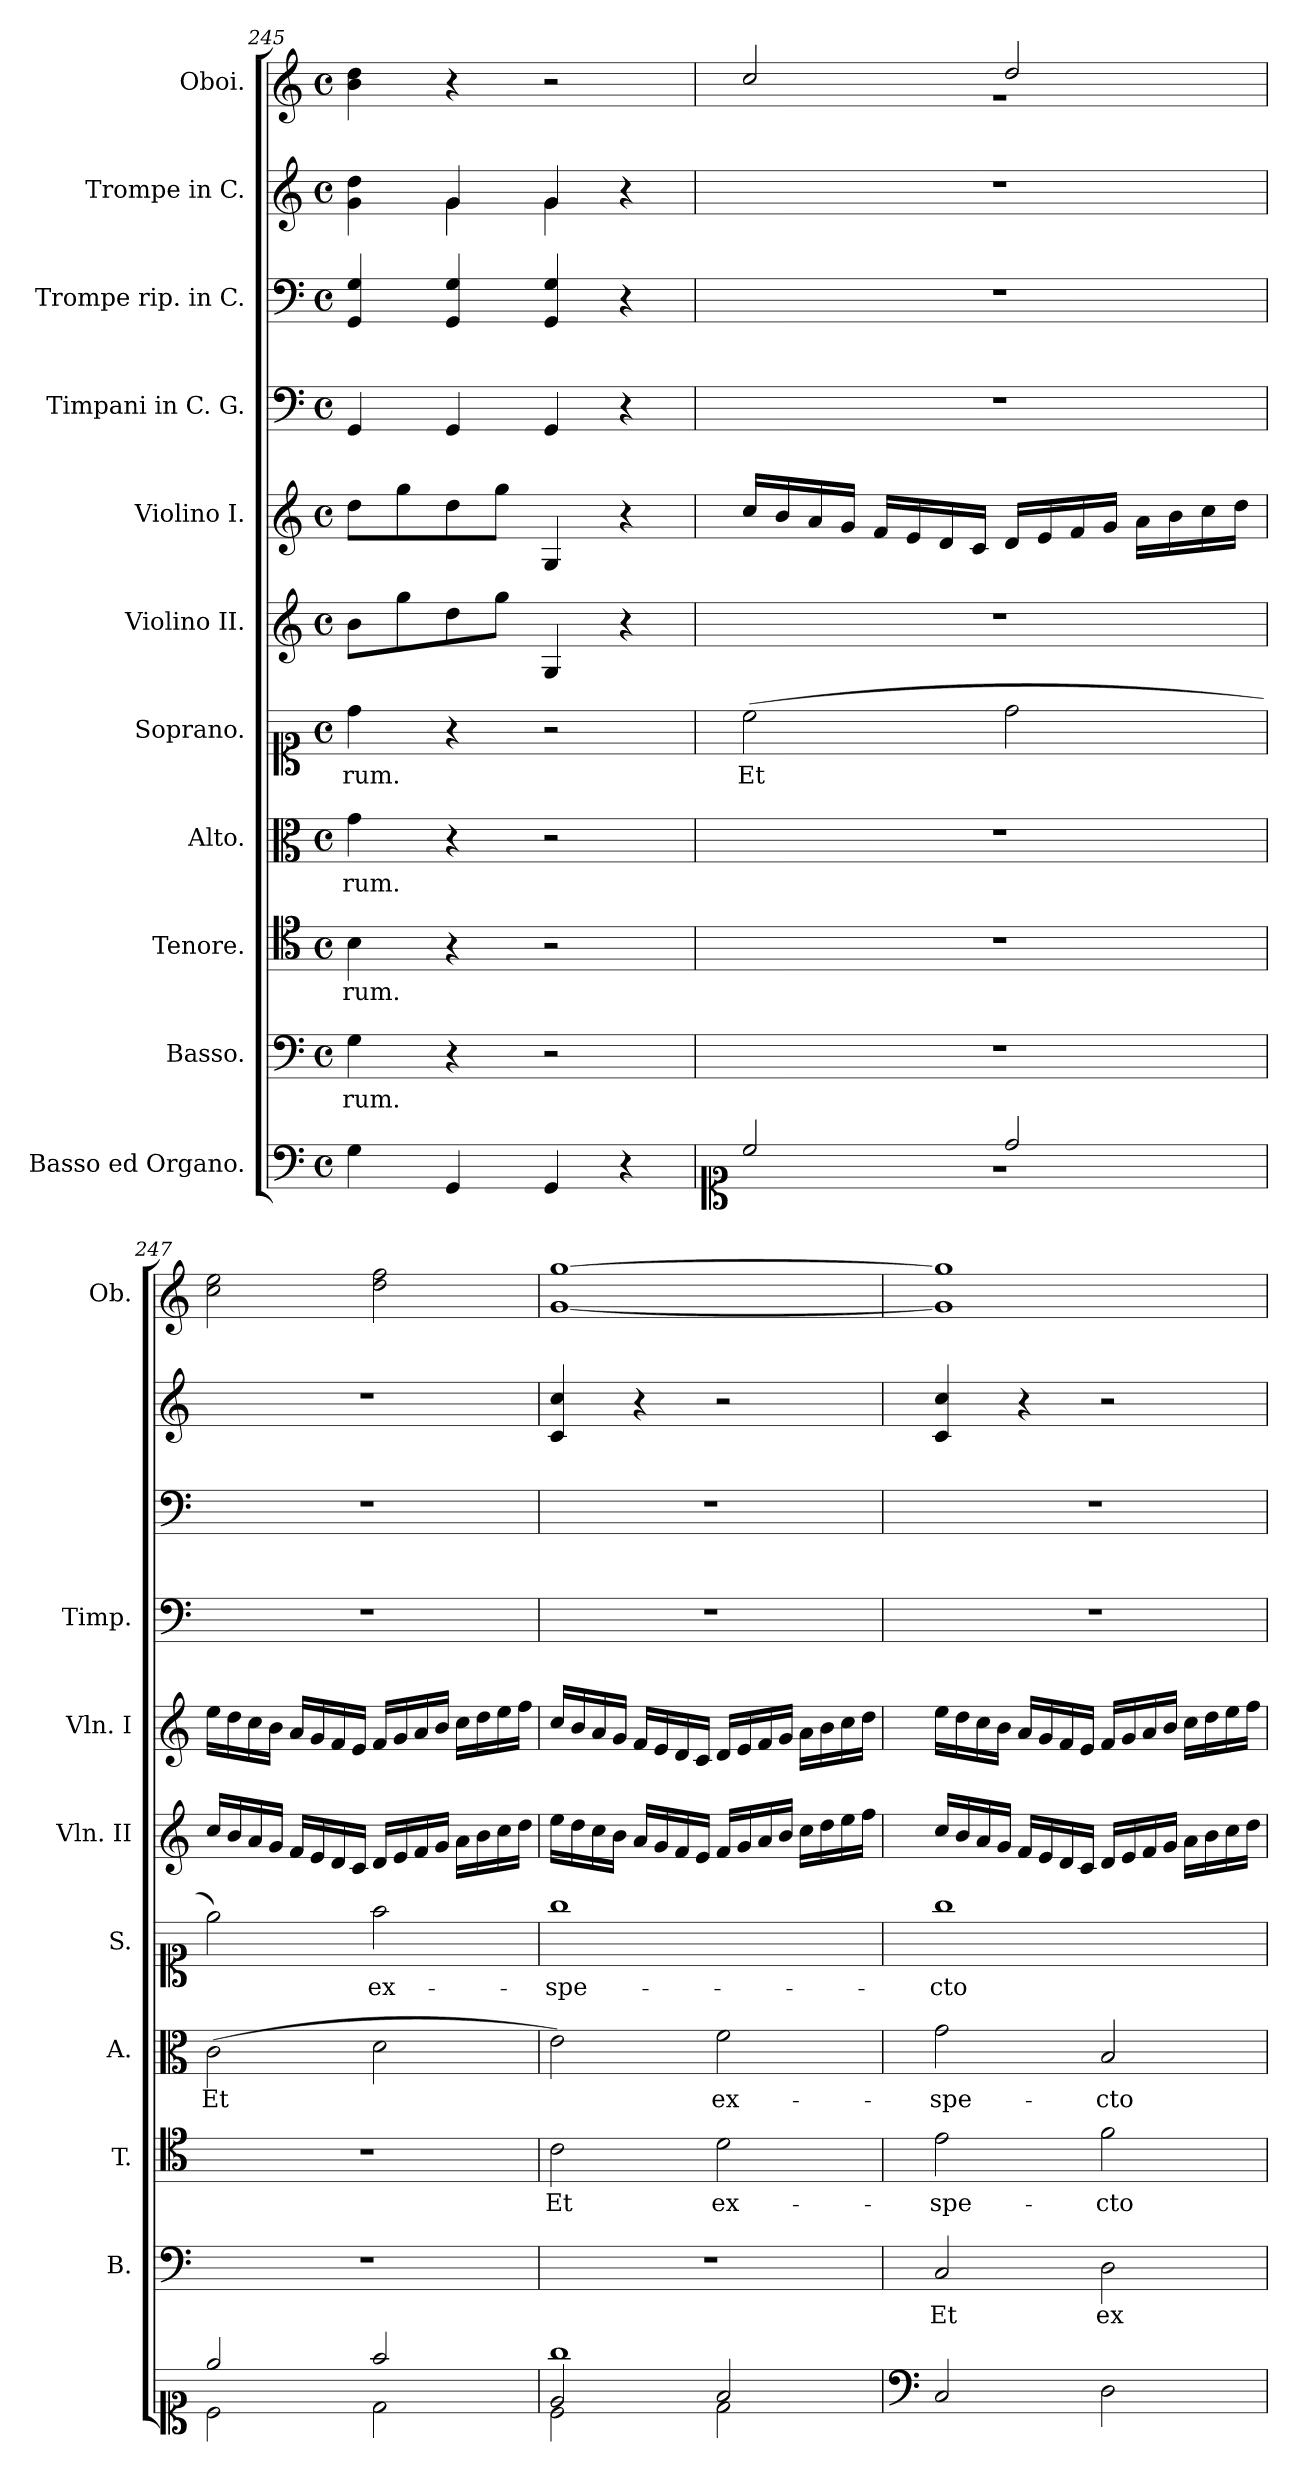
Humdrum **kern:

**kern	**kern	**text	**kern	**text	**kern	**text	**kern	**text	**kern	**kern	**kern	**kern	**kern	**kern
*part11	*part10	*part10	*part9	*part9	*part8	*part8	*part7	*part7	*part6	*part5	*part4	*part3	*part2	*part1
*staff11	*staff10	*staff10	*staff9	*staff9	*staff8	*staff8	*staff7	*staff7	*staff6	*staff5	*staff4	*staff3	*staff2	*staff1
*I"Basso ed  Organo.	*I"Basso.	*	*I"Tenore.	*	*I"Alto.	*	*I"Soprano.	*	*I"Violino II.	*I"Violino I.	*I"Timpani in C. G.	*I"Trompe rip. in C.	*I"Trompe in C.	*I"Oboi.
*	*I'B.	*	*I'T.	*	*I'A.	*	*I'S.	*	*I'Vln. II	*I'Vln. I	*I'Timp.	*	*	*I'Ob.
*clefF4	*clefF4	*	*clefC4	*	*clefC3	*	*clefC1	*	*clefG2	*clefG2	*clefF4	*clefF4	*clefG2	*clefG2
*k[]	*k[]	*	*k[]	*	*k[]	*	*k[]	*	*k[]	*k[]	*k[]	*k[]	*k[]	*k[]
*M4/4	*M4/4	*	*M4/4	*	*M4/4	*	*M4/4	*	*M4/4	*M4/4	*M4/4	*M4/4	*M4/4	*M4/4
*met(c)	*met(c)	*	*met(c)	*	*met(c)	*	*met(c)	*	*met(c)	*met(c)	*met(c)	*met(c)	*met(c)	*met(c)
=245	=245	=245	=245	=245	=245	=245	=245	=245	=245	=245	=245	=245	=245	=245
!	!	!LO:LY:b	!	!LO:LY:b	!	!LO:LY:b	!	!LO:LY:b	!	!	!	!	!	!
*	*	*	*	*	*	*	*	*	*	*	*	*	*^	*
4G\	4G\	-rum.	4B\	-rum.	4g\	-rum.	4dd\	-rum.	8b\L	8dd\L	4GG/	4GG/ 4G/	4g\ 4dd\	4ryy	4b\ 4dd\
.	.	.	.	.	.	.	.	.	8gg\	8gg\	.	.	.	.	.
4GG/	4r	.	4r	.	4r	.	4r	.	8dd\	8dd\	4GG/	4GG/ 4G/	4g/	4g\	4r
.	.	.	.	.	.	.	.	.	8gg\J	8gg\J	.	.	.	.	.
4GG/	2r	.	2r	.	2r	.	2r	.	4G/	4G/	4GG/	4GG/ 4G/	4g/	4g\	2r
4r	.	.	.	.	.	.	.	.	4r	4r	4r	4r	4r	4ryy	.
*	*	*	*	*	*	*	*	*	*	*	*	*	*v	*v	*
=246	=246	=246	=246	=246	=246	=246	=246	=246	=246	=246	=246	=246	=246	=246
*clefC1	*	*	*	*	*	*	*	*	*	*	*	*	*	*
*^	*	*	*	*	*	*	*	*	*	*	*	*	*^	*
!	!	!	!	!	!	!	!	!	!LO:LY:b	!	!	!	!	!	!	!
*	*	*	*	*	*	*	*	*	*	*	*	*	*	*v	*v	*^
2cc/	1r	1r	.	1r	.	1r	.	(>2cc\	Et	1r	16cc/LL	1r	1r	1r	2cc/	1r
.	.	.	.	.	.	.	.	.	.	.	16b/	.	.	.	.	.
.	.	.	.	.	.	.	.	.	.	.	16a/	.	.	.	.	.
.	.	.	.	.	.	.	.	.	.	.	16g/JJ	.	.	.	.	.
.	.	.	.	.	.	.	.	.	.	.	16f/LL	.	.	.	.	.
.	.	.	.	.	.	.	.	.	.	.	16e/	.	.	.	.	.
.	.	.	.	.	.	.	.	.	.	.	16d/	.	.	.	.	.
.	.	.	.	.	.	.	.	.	.	.	16c/JJ	.	.	.	.	.
2dd/	.	.	.	.	.	.	.	2dd\	.	.	16d/LL	.	.	.	2dd/	.
.	.	.	.	.	.	.	.	.	.	.	16e/	.	.	.	.	.
.	.	.	.	.	.	.	.	.	.	.	16f/	.	.	.	.	.
.	.	.	.	.	.	.	.	.	.	.	16g/JJ	.	.	.	.	.
.	.	.	.	.	.	.	.	.	.	.	16a\LL	.	.	.	.	.
.	.	.	.	.	.	.	.	.	.	.	16b\	.	.	.	.	.
.	.	.	.	.	.	.	.	.	.	.	16cc\	.	.	.	.	.
.	.	.	.	.	.	.	.	.	.	.	16dd\JJ	.	.	.	.	.
*	*	*	*	*	*	*	*	*	*	*	*	*	*	*	*v	*v
=247	=247	=247	=247	=247	=247	=247	=247	=247	=247	=247	=247	=247	=247	=247	=247
!	!	!	!	!	!	!	!LO:LY:b	!	!	!	!	!	!	!	!
2ee/	2c\	1r	.	1r	.	(>2c\	Et	2ee\)	.	16cc/LL	16ee\LL	1r	1r	1r	2cc\ 2ee\
.	.	.	.	.	.	.	.	.	.	16b/	16dd\	.	.	.	.
.	.	.	.	.	.	.	.	.	.	16a/	16cc\	.	.	.	.
.	.	.	.	.	.	.	.	.	.	16g/JJ	16b\JJ	.	.	.	.
.	.	.	.	.	.	.	.	.	.	16f/LL	16a/LL	.	.	.	.
.	.	.	.	.	.	.	.	.	.	16e/	16g/	.	.	.	.
.	.	.	.	.	.	.	.	.	.	16d/	16f/	.	.	.	.
.	.	.	.	.	.	.	.	.	.	16c/JJ	16e/JJ	.	.	.	.
!	!	!	!	!	!	!	!	!	!LO:LY:b	!	!	!	!	!	!
2ff/	2d\	.	.	.	.	2d\	.	2ff\	ex-	16d/LL	16f/LL	.	.	.	2dd\ 2ff\
.	.	.	.	.	.	.	.	.	.	16e/	16g/	.	.	.	.
.	.	.	.	.	.	.	.	.	.	16f/	16a/	.	.	.	.
.	.	.	.	.	.	.	.	.	.	16g/JJ	16b/JJ	.	.	.	.
.	.	.	.	.	.	.	.	.	.	16a\LL	16cc\LL	.	.	.	.
.	.	.	.	.	.	.	.	.	.	16b\	16dd\	.	.	.	.
.	.	.	.	.	.	.	.	.	.	16cc\	16ee\	.	.	.	.
.	.	.	.	.	.	.	.	.	.	16dd\JJ	16ff\JJ	.	.	.	.
!!LO:LB:g=z
=248	=248	=248	=248	=248	=248	=248	=248	=248	=248	=248	=248	=248	=248	=248	=248
*	*^	*	*	*	*	*	*	*	*	*	*	*	*	*	*
!	!	!	!	!	!	!LO:LY:b	!	!	!	!LO:LY:b	!	!	!	!	!	!
1gg	2c\	2e/	1r	.	2c\	Et	2e\)	.	1gg	-spe-	16ee\LL	16cc/LL	1r	1r	4c/ 4cc/	[1g [1gg
.	.	.	.	.	.	.	.	.	.	.	16dd\	16b/	.	.	.	.
.	.	.	.	.	.	.	.	.	.	.	16cc\	16a/	.	.	.	.
.	.	.	.	.	.	.	.	.	.	.	16b\JJ	16g/JJ	.	.	.	.
.	.	.	.	.	.	.	.	.	.	.	16a/LL	16f/LL	.	.	4r	.
.	.	.	.	.	.	.	.	.	.	.	16g/	16e/	.	.	.	.
.	.	.	.	.	.	.	.	.	.	.	16f/	16d/	.	.	.	.
.	.	.	.	.	.	.	.	.	.	.	16e/JJ	16c/JJ	.	.	.	.
!	!	!	!	!	!	!LO:LY:b	!	!LO:LY:b	!	!	!	!	!	!	!	!
.	2d\	2f/	.	.	2d\	ex-	2f\	ex-	.	.	16f/LL	16d/LL	.	.	2r	.
.	.	.	.	.	.	.	.	.	.	.	16g/	16e/	.	.	.	.
.	.	.	.	.	.	.	.	.	.	.	16a/	16f/	.	.	.	.
.	.	.	.	.	.	.	.	.	.	.	16b/JJ	16g/JJ	.	.	.	.
.	.	.	.	.	.	.	.	.	.	.	16cc\LL	16a\LL	.	.	.	.
.	.	.	.	.	.	.	.	.	.	.	16dd\	16b\	.	.	.	.
.	.	.	.	.	.	.	.	.	.	.	16ee\	16cc\	.	.	.	.
.	.	.	.	.	.	.	.	.	.	.	16ff\JJ	16dd\JJ	.	.	.	.
*v	*v	*v	*	*	*	*	*	*	*	*	*	*	*	*	*	*
=249	=249	=249	=249	=249	=249	=249	=249	=249	=249	=249	=249	=249	=249	=249
*clefF4	*	*	*	*	*	*	*	*	*	*	*	*	*	*
!	!	!LO:LY:b	!	!LO:LY:b	!	!LO:LY:b	!	!LO:LY:b	!	!	!	!	!	!
2C/	2C/	Et	2e\	-spe-	2g\	-spe-	1gg	-cto	16cc/LL	16ee\LL	1r	1r	4c/ 4cc/	1g] 1gg]
.	.	.	.	.	.	.	.	.	16b/	16dd\	.	.	.	.
.	.	.	.	.	.	.	.	.	16a/	16cc\	.	.	.	.
.	.	.	.	.	.	.	.	.	16g/JJ	16b\JJ	.	.	.	.
.	.	.	.	.	.	.	.	.	16f/LL	16a/LL	.	.	4r	.
.	.	.	.	.	.	.	.	.	16e/	16g/	.	.	.	.
.	.	.	.	.	.	.	.	.	16d/	16f/	.	.	.	.
.	.	.	.	.	.	.	.	.	16c/JJ	16e/JJ	.	.	.	.
!	!	!LO:LY:b	!	!LO:LY:b	!	!LO:LY:b	!	!	!	!	!	!	!	!
2D\	2D\	ex-	2f\	-cto	2B/	-cto	.	.	16d/LL	16f/LL	.	.	2r	.
.	.	.	.	.	.	.	.	.	16e/	16g/	.	.	.	.
.	.	.	.	.	.	.	.	.	16f/	16a/	.	.	.	.
.	.	.	.	.	.	.	.	.	16g/JJ	16b/JJ	.	.	.	.
.	.	.	.	.	.	.	.	.	16a\LL	16cc\LL	.	.	.	.
.	.	.	.	.	.	.	.	.	16b\	16dd\	.	.	.	.
.	.	.	.	.	.	.	.	.	16cc\	16ee\	.	.	.	.
.	.	.	.	.	.	.	.	.	16dd\JJ	16ff\JJ	.	.	.	.
=	=	=	=	=	=	=	=	=	=	=	=	=	=	=
*-	*-	*-	*-	*-	*-	*-	*-	*-	*-	*-	*-	*-	*-	*-
